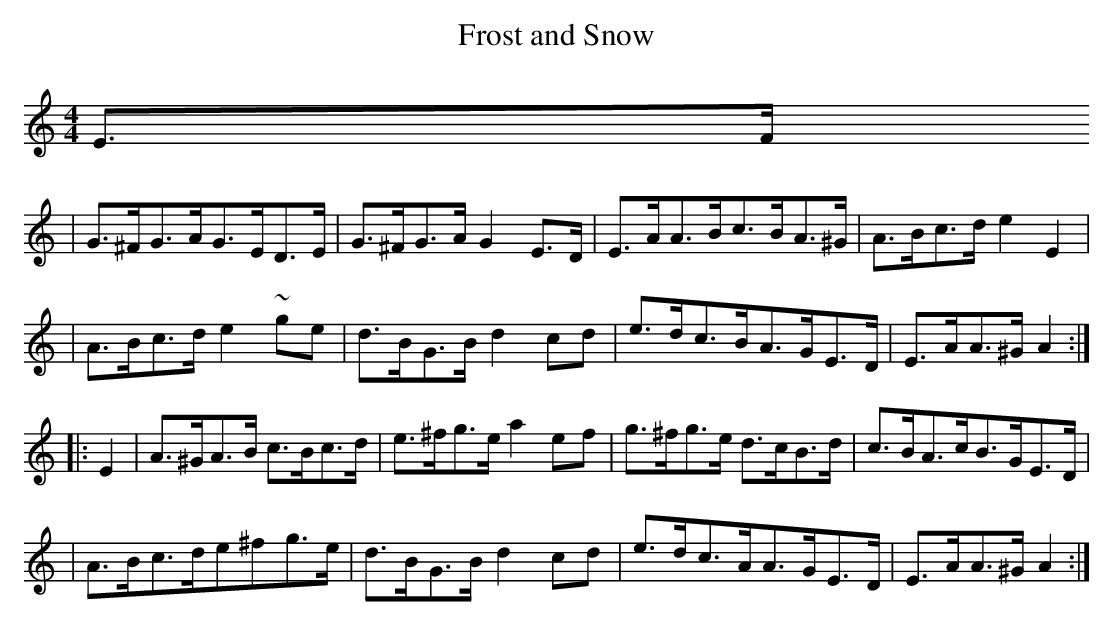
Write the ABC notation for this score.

X:1
T: Frost and Snow
M: 4/4
L: 1/8
K: Am
E>F
| G>^FG>AG>ED>E | G>^FG>A G2E>D | E>AA>Bc>BA>^G | A>Bc>de2E2 |
| A>Bc>de2 ~g-e | d>BG>Bd2 c-d | e>dc>BA>GE>D | E>AA>^GA2 :|
|: E2
| A>^GA>B c>Bc>d | e>^fg>e a2 e-f | g>^fg>e d>cB>d | c>BA>cB>GE>D |
| A>Bc>de^fg>e | d>BG>Bd2c-d | e>dc>AA>GE>D | E>AA>^GA2 :|
